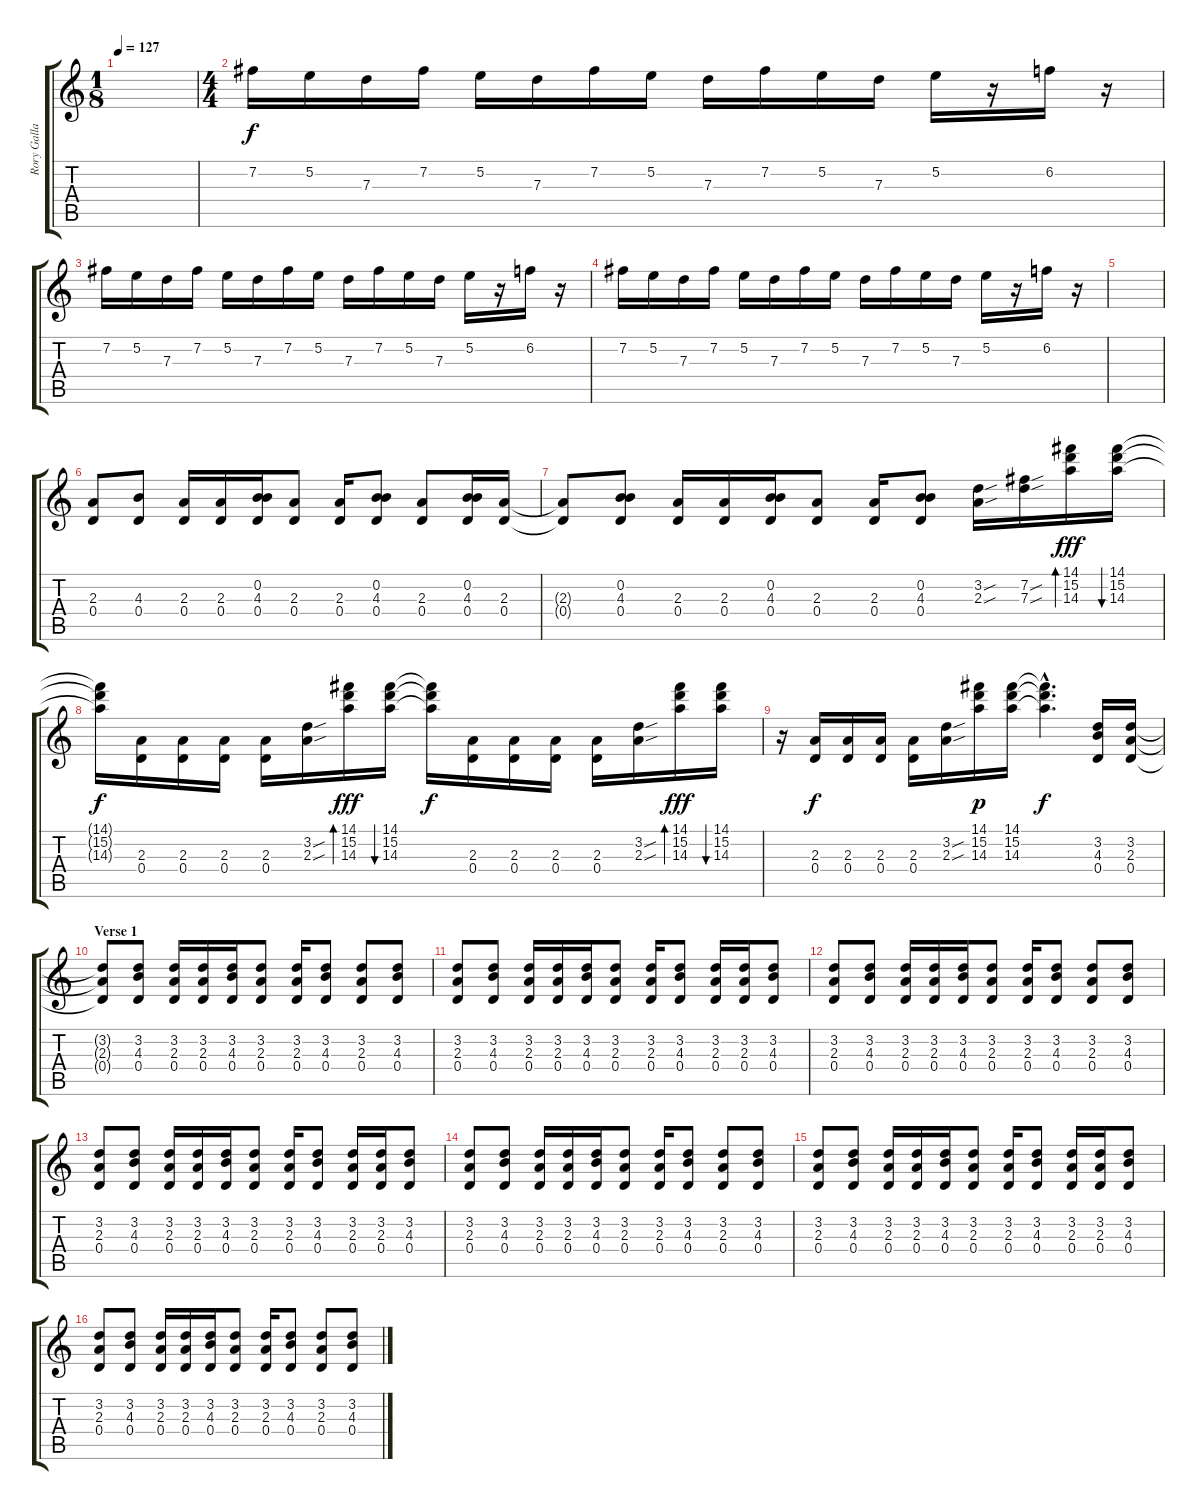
\track ("Rory Gallagher" "Rory Galla") {instrument acousticguitarsteel}
\staff {score tabs}
\tuning (E4 B3 G3 D3 A2 E2) {hide}
\ts (1 8)
\tempo 127
\clef g2
\ks c
|
\ts (4 4)
7.2.16 5.2.16 7.3.16 7.2.16 5.2.16 7.3.16 7.2.16 5.2.16 7.3.16 7.2.16 5.2.16 7.3.16 5.2.16 r.16 6.2.16 r.16 |
7.2.16 5.2.16 7.3.16 7.2.16 5.2.16 7.3.16 7.2.16 5.2.16 7.3.16 7.2.16 5.2.16 7.3.16 5.2.16 r.16 6.2.16 r.16 |
7.2.16 5.2.16 7.3.16 7.2.16 5.2.16 7.3.16 7.2.16 5.2.16 7.3.16 7.2.16 5.2.16 7.3.16 5.2.16 r.16 6.2.16 r.16 |
|
(2.3 0.4).8 (4.3 0.4).8 (2.3 0.4).16 (2.3 0.4).16 (0.2 4.3 0.4).16 (2.3 0.4).8 (2.3 0.4).16 (0.2 4.3 0.4).8 (2.3 0.4).8 (0.2 4.3 0.4).16 (2.3 0.4).16 |
(2.3{t} 0.4{t}).8 (0.2 4.3 0.4).8 (2.3 0.4).16 (2.3 0.4).16 (0.2 4.3 0.4).16 (2.3 0.4).8 (2.3 0.4).16 (0.2 4.3 0.4).8 (3.2{sou} 2.3{sou}).16 (7.2{sou} 7.3{sou}).16 (14.1 15.2 14.3).16{bd 120 dy fff} (14.1 15.2 14.3).16{bu 120} |
(14.1{t} 15.2{t} 14.3{t}).16{dy f} (2.3 0.4).16 (2.3 0.4).16 (2.3 0.4).16 (2.3 0.4).16 (3.2{sou} 2.3{sou}).16 (14.1 15.2 14.3).16{bd 120 dy fff} (14.1 15.2 14.3).16{bu 120} (14.1{t} 15.2{t} 14.3{t}).16{dy f} (2.3 0.4).16 (2.3 0.4).16 (2.3 0.4).16 (2.3 0.4).16 (3.2{sou} 2.3{sou}).16 (14.1 15.2 14.3).16{bd 120 dy fff} (14.1 15.2 14.3).16{bu 120} |
r.16 (2.3 0.4).16{dy f} (2.3 0.4).16 (2.3 0.4).16 (2.3 0.4).16 (3.2{sou} 2.3{sou}).16 (14.1 15.2 14.3).16{dy p} (14.1 15.2 14.3).16 (14.1{hac t} 15.2{hac t} 14.3{hac t}).4{d dy f} (3.2 4.3 0.4).16 (3.2 2.3 0.4).16 |
\section ("" "Verse 1")
(3.2{t} 2.3{t} 0.4{t}).8 (3.2 4.3 0.4).8 (3.2 2.3 0.4).16 (3.2 2.3 0.4).16 (3.2 4.3 0.4).16 (3.2 2.3 0.4).8 (3.2 2.3 0.4).16 (3.2 4.3 0.4).8 (3.2 2.3 0.4).8 (3.2 4.3 0.4).8 |
(3.2 2.3 0.4).8 (3.2 4.3 0.4).8 (3.2 2.3 0.4).16 (3.2 2.3 0.4).16 (3.2 4.3 0.4).16 (3.2 2.3 0.4).8 (3.2 2.3 0.4).16 (3.2 4.3 0.4).8 (3.2 2.3 0.4).16 (3.2 2.3 0.4).16 (3.2 4.3 0.4).8 |
(3.2 2.3 0.4).8 (3.2 4.3 0.4).8 (3.2 2.3 0.4).16 (3.2 2.3 0.4).16 (3.2 4.3 0.4).16 (3.2 2.3 0.4).8 (3.2 2.3 0.4).16 (3.2 4.3 0.4).8 (3.2 2.3 0.4).8 (3.2 4.3 0.4).8 |
(3.2 2.3 0.4).8 (3.2 4.3 0.4).8 (3.2 2.3 0.4).16 (3.2 2.3 0.4).16 (3.2 4.3 0.4).16 (3.2 2.3 0.4).8 (3.2 2.3 0.4).16 (3.2 4.3 0.4).8 (3.2 2.3 0.4).16 (3.2 2.3 0.4).16 (3.2 4.3 0.4).8 |
(3.2 2.3 0.4).8 (3.2 4.3 0.4).8 (3.2 2.3 0.4).16 (3.2 2.3 0.4).16 (3.2 4.3 0.4).16 (3.2 2.3 0.4).8 (3.2 2.3 0.4).16 (3.2 4.3 0.4).8 (3.2 2.3 0.4).8 (3.2 4.3 0.4).8 |
(3.2 2.3 0.4).8 (3.2 4.3 0.4).8 (3.2 2.3 0.4).16 (3.2 2.3 0.4).16 (3.2 4.3 0.4).16 (3.2 2.3 0.4).8 (3.2 2.3 0.4).16 (3.2 4.3 0.4).8 (3.2 2.3 0.4).16 (3.2 2.3 0.4).16 (3.2 4.3 0.4).8 |
(3.2 2.3 0.4).8 (3.2 4.3 0.4).8 (3.2 2.3 0.4).16 (3.2 2.3 0.4).16 (3.2 4.3 0.4).16 (3.2 2.3 0.4).8 (3.2 2.3 0.4).16 (3.2 4.3 0.4).8 (3.2 2.3 0.4).8 (3.2 4.3 0.4).8
